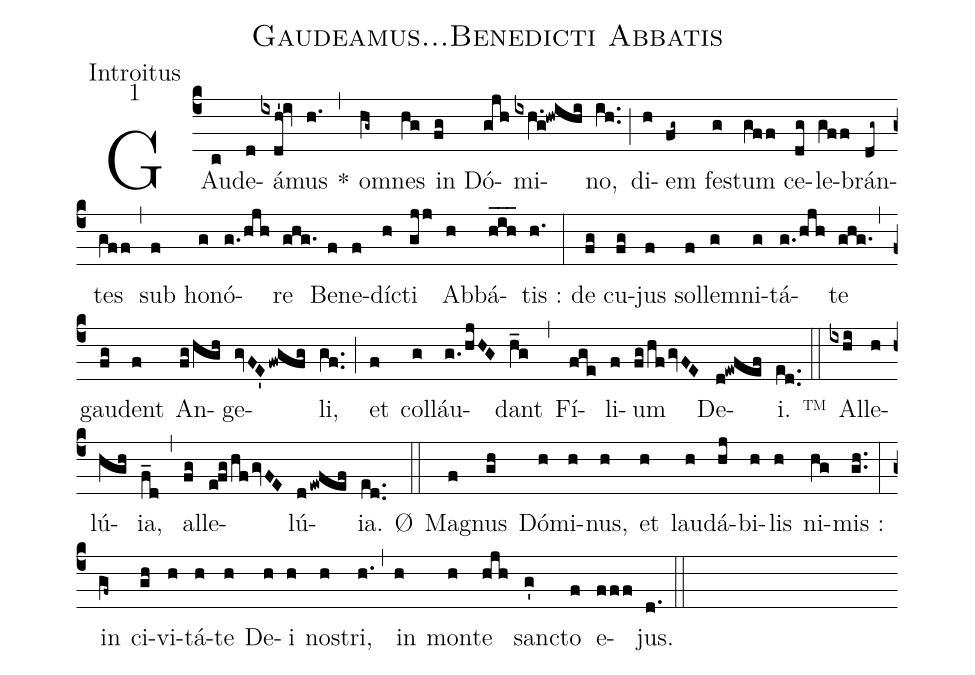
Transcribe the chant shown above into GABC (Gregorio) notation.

name:Gaudeamus...Benedicti Abbatis;
office-part:Introitus;
mode:1;
%%
(c4) GAu(c)de(d)á(ixdh'!iv)mus(h.) *(,) om(hg~)nes(hg) in(fg) Dó(gjh)mi(ixh.g!hwihi)no,(ih..) (;) di(h)em(fg~) fes(g)tum(gff) ce(dg)le(gff)brán(dg~)tes(gff) (,) sub(f) ho(g)nó(g./hjh)re(ghg.) Be(f)ne(f)dí(h)cti(gjj) Ab(h)bá(hih___)tis~:(h.) (:) de(fg) cu(fg)jus(f) sol(f)lem(g)ni(g)tá(g./hjh)te(ghg.) (,) gau(fg)dent(f) An(fg/hgh)ge(gvFE'/fwgfg)li,(gf..) (;) et(f) col(g)láu(g./hjHG)dant(h_g) (,) Fí(fge)li(f)um(fg/hf/gvFE) De(d!ewfef)i.(ed..) ™(::) Al(ixhi)le(h)lú(hgh)ia,(f_d) (,) al(fg)le(efg/hf/gvFE)lú(dewfef)ia.(ed..) Ø(::) Ma(f)gnus(gh) Dó(h)mi(h)nus,(h) et(h) lau(h)dá(hj)bi(h)lis(h) ni(hg)mis~:(gh..) (:) in(gf~) ci(gh)vi(h)tá(h)te(h) De(h)i(h) no(h)stri,(h.) (,) in(h) mon(h)te(hjh) san(g')cto(f) e(fff)jus.(d.) (::)
